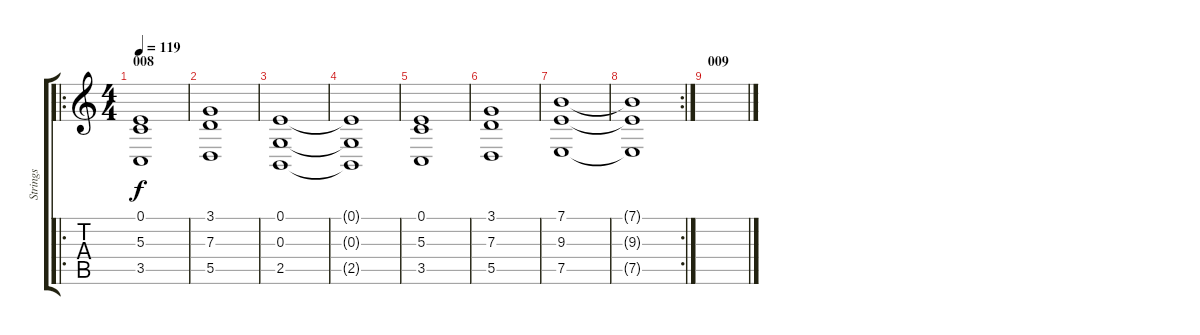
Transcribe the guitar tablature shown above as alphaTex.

\track ("Strings" "Strings") {instrument stringensemble1}
\staff {score tabs}
\tuning (E4 B3 G3 D3 A2 E2) {hide}
\ro
\ts (4 4)
\section ("" "008")
\tempo 119
\clef g2
\ks c
(0.1 5.3 3.5).1{dy f} |
(3.1 7.3 5.5).1 |
(0.1 0.3 2.5).1 |
(0.1{t} 0.3{t} 2.5{t}).1 |
(0.1 5.3 3.5).1 |
(3.1 7.3 5.5).1 |
(7.1 9.3 7.5).1 |
\rc 2
(7.1{t} 9.3{t} 7.5{t}).1 |
\section ("" "009")
